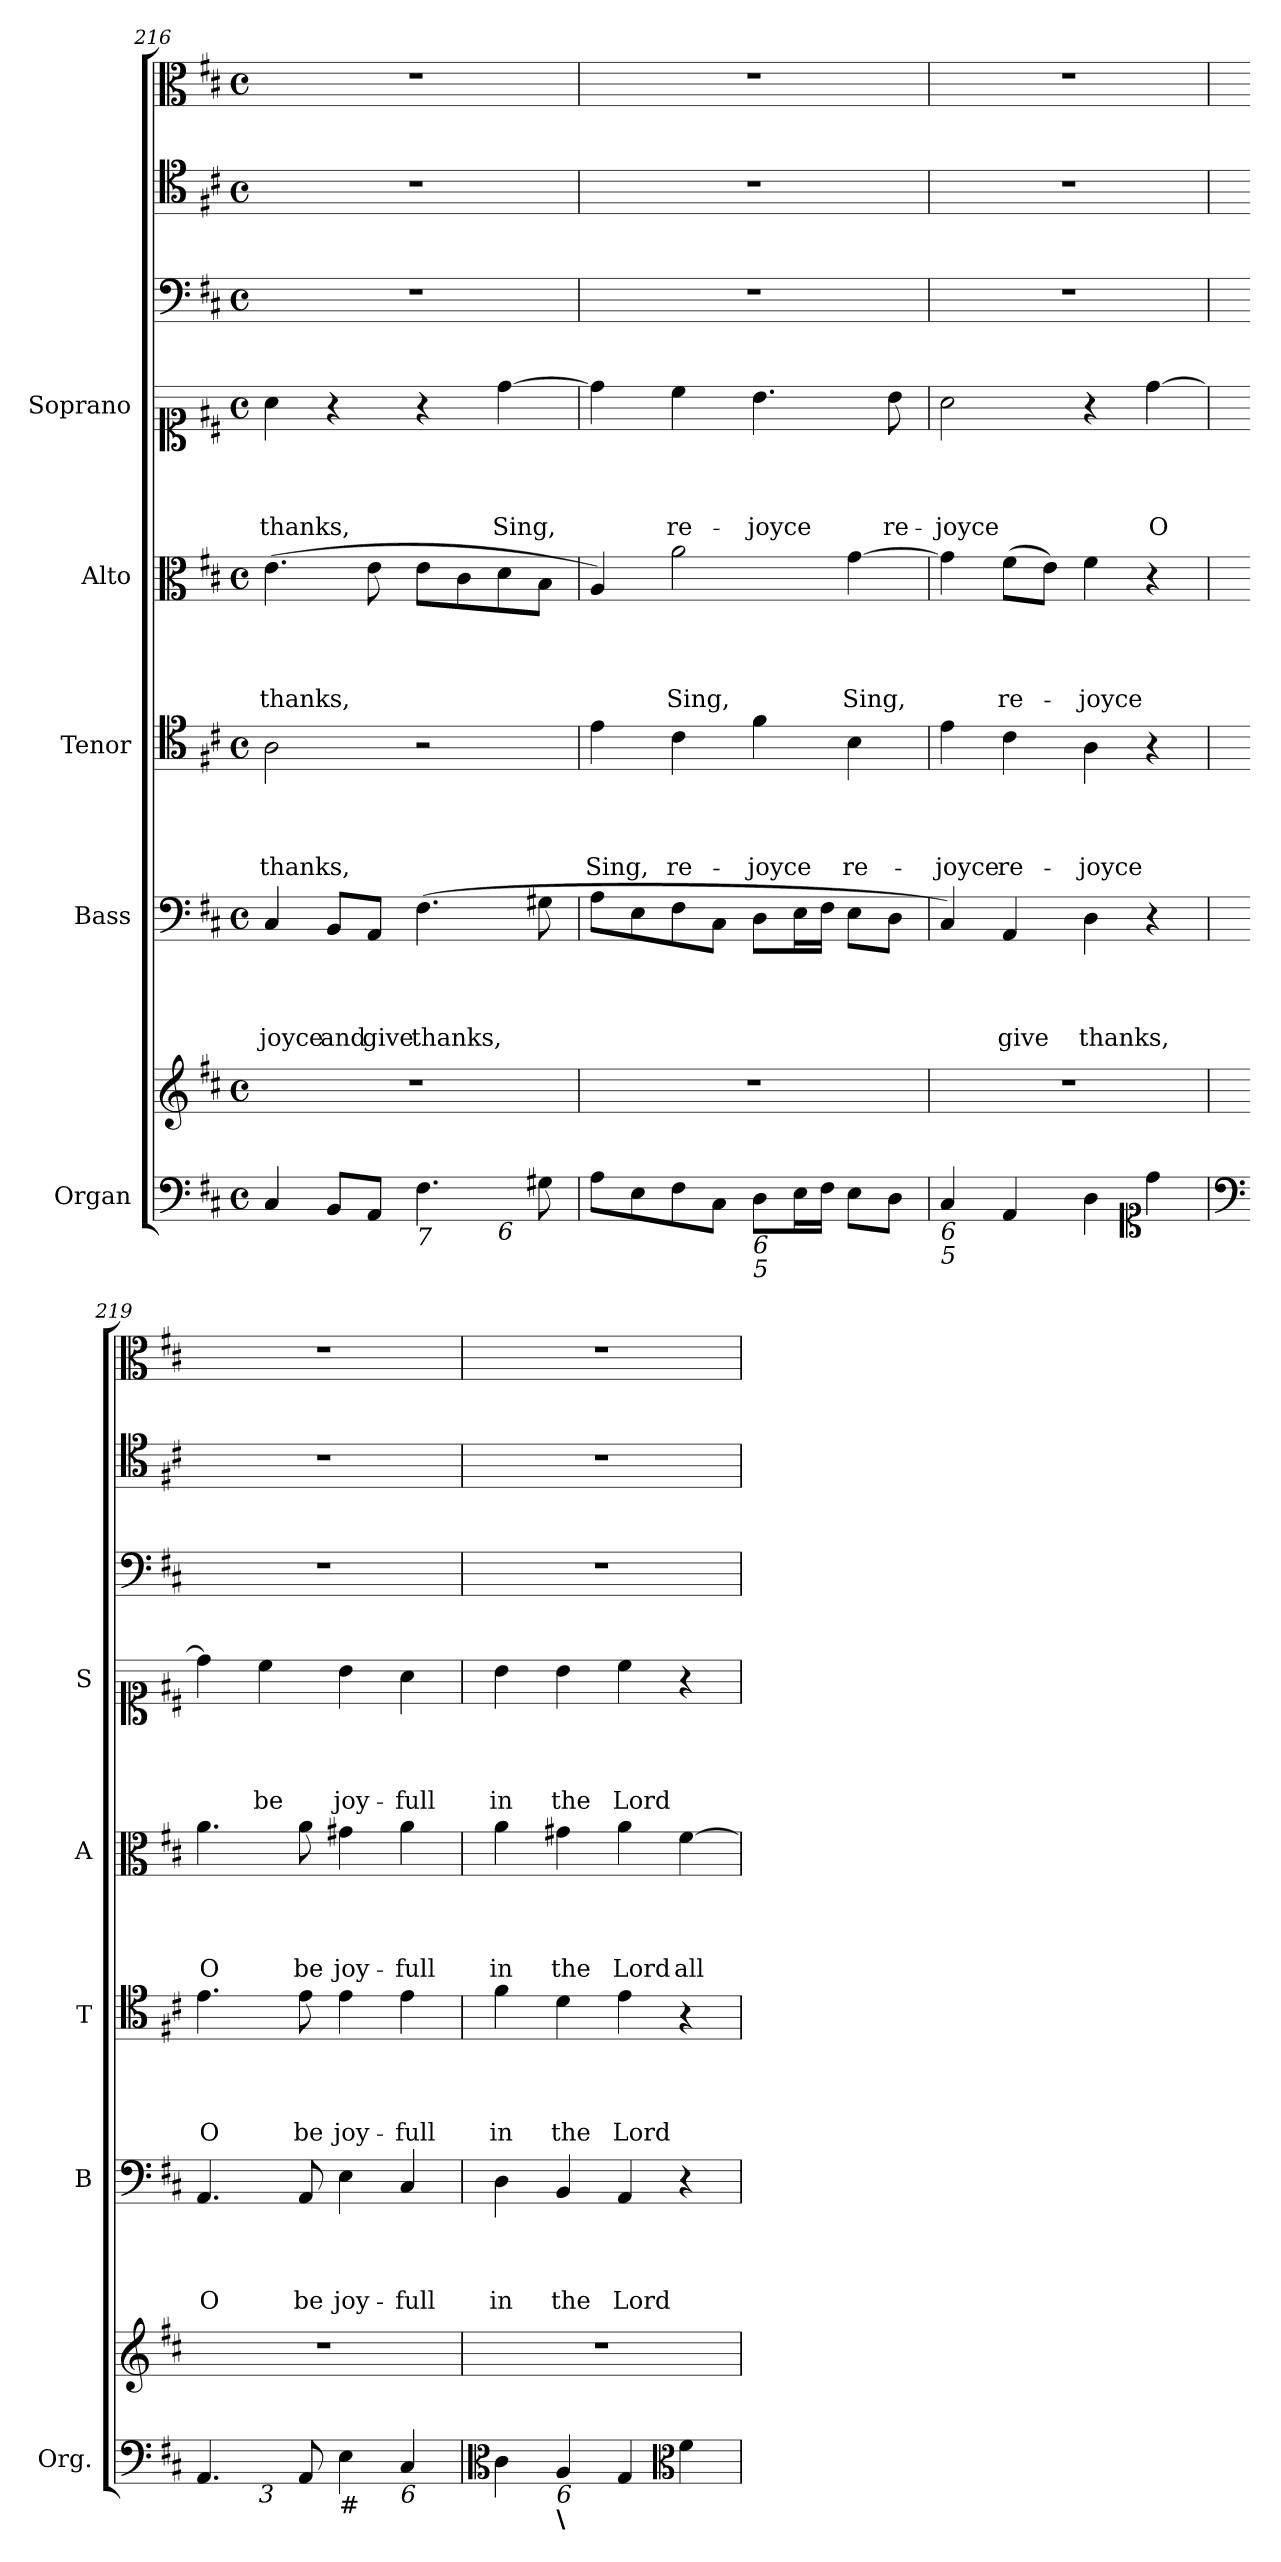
**kern	**kern	**kern	**text	**text	**text	**text	**kern	**text	**text	**text	**text	**kern	**text	**text	**text	**text	**kern	**text	**text	**text	**text	**kern	**kern	**kern
*part8	*part8	*part7	*part7	*part7	*part7	*part7	*part6	*part6	*part6	*part6	*part6	*part5	*part5	*part5	*part5	*part5	*part4	*part4	*part4	*part4	*part4	*part3	*part2	*part1
*staff9	*staff8	*staff7	*staff7	*staff7	*staff7	*staff7	*staff6	*staff6	*staff6	*staff6	*staff6	*staff5	*staff5	*staff5	*staff5	*staff5	*staff4	*staff4	*staff4	*staff4	*staff4	*staff3	*staff2	*staff1
*I"Organ	*	*I"Bass	*	*	*	*	*I"Tenor	*	*	*	*	*I"Alto	*	*	*	*	*I"Soprano	*	*	*	*	*	*	*
*I'Org.	*	*I'B	*	*	*	*	*I'T	*	*	*	*	*I'A	*	*	*	*	*I'S	*	*	*	*	*	*	*
*clefF4	*clefG2	*clefF4	*	*	*	*	*clefC4	*	*	*	*	*clefC3	*	*	*	*	*clefC1	*	*	*	*	*clefF4	*clefC4	*clefC3
*k[f#c#]	*k[f#c#]	*k[f#c#]	*	*	*	*	*k[f#c#]	*	*	*	*	*k[f#c#]	*	*	*	*	*k[f#c#]	*	*	*	*	*k[f#c#]	*k[f#c#]	*k[f#c#]
*D:	*D:	*D:	*	*	*	*	*D:	*	*	*	*	*D:	*	*	*	*	*D:	*	*	*	*	*D:	*D:	*D:
*M4/4	*M4/4	*M4/4	*	*	*	*	*M4/4	*	*	*	*	*M4/4	*	*	*	*	*M4/4	*	*	*	*	*M4/4	*M4/4	*M4/4
*met(c)	*met(c)	*met(c)	*	*	*	*	*met(c)	*	*	*	*	*met(c)	*	*	*	*	*met(c)	*	*	*	*	*met(c)	*met(c)	*met(c)
=216	=216	=216	=216	=216	=216	=216	=216	=216	=216	=216	=216	=216	=216	=216	=216	=216	=216	=216	=216	=216	=216	=216	=216	=216
!LO:TX:b:i:t=6	!	!	!	!	!	!	!	!	!	!	!	!	!	!	!	!	!	!	!	!	!	!	!	!
!	!	!	!	!	!	!LO:LY:b	!	!	!	!	!LO:LY:b	!	!	!	!	!LO:LY:b	!	!	!	!	!LO:LY:b	!	!	!
*^	*	*	*	*	*	*	*	*	*	*	*	*	*	*	*	*	*	*	*	*	*	*	*	*
4C#/	2.ryy	1r	4C#/	.	.	.	-joyce	2A\	.	.	.	thanks,	(>4.e\	.	.	.	thanks,	4a\	.	.	.	thanks,	1r	1r	1r
!	!	!	!	!	!	!	!LO:LY:b	!	!	!	!	!	!	!	!	!	!	!	!	!	!	!	!	!	!
8BB/L	.	.	8BB/L	.	.	.	and	.	.	.	.	.	.	.	.	.	.	4r	.	.	.	.	.	.	.
!	!	!	!	!	!	!	!LO:LY:b	!	!	!	!	!	!	!	!	!	!	!	!	!	!	!	!	!	!
8AA/J	.	.	8AA/J	.	.	.	give	.	.	.	.	.	8e\	.	.	.	.	.	.	.	.	.	.	.	.
!LO:TX:b:i:t=7	!	!	!	!	!	!	!	!	!	!	!	!	!	!	!	!	!	!	!	!	!	!	!	!	!
!	!	!	!	!	!	!	!LO:LY:b	!	!	!	!	!	!	!	!	!	!	!	!	!	!	!	!	!	!
4.F#\	.	.	(>4.F#\	.	.	.	thanks,	2r	.	.	.	.	8e\L	.	.	.	.	4r	.	.	.	.	.	.	.
.	.	.	.	.	.	.	.	.	.	.	.	.	8c#\	.	.	.	.	.	.	.	.	.	.	.	.
!	!LO:TX:b:i:t=6	!	!	!	!	!	!	!	!	!	!	!	!	!	!	!	!	!	!	!	!	!	!	!	!
!	!	!	!	!	!	!	!	!	!	!	!	!	!	!	!	!	!	!	!	!	!	!LO:LY:b	!	!	!
.	4ryy	.	.	.	.	.	.	.	.	.	.	.	8d\	.	.	.	.	[4dd\	.	.	.	Sing,	.	.	.
8G#X\	.	.	8G#X\	.	.	.	.	.	.	.	.	.	8B\J	.	.	.	.	.	.	.	.	.	.	.	.
=217	=217	=217	=217	=217	=217	=217	=217	=217	=217	=217	=217	=217	=217	=217	=217	=217	=217	=217	=217	=217	=217	=217	=217	=217	=217
!LO:TX:b:i:t=4	!	!	!	!	!	!	!	!	!	!	!	!	!	!	!	!	!	!	!	!	!	!	!	!	!
!	!	!	!	!	!	!	!	!	!	!	!	!LO:LY:b	!	!	!	!	!	!	!	!	!	!	!	!	!
*v	*v	*	*	*	*	*	*	*	*	*	*	*	*	*	*	*	*	*	*	*	*	*	*	*	*
8A\L	1r	8A\L	.	.	.	.	4e\	.	.	.	Sing,	4A/)	.	.	.	.	4dd\]	.	.	.	.	1r	1r	1r
8E\	.	8E\	.	.	.	.	.	.	.	.	.	.	.	.	.	.	.	.	.	.	.	.	.	.
!	!	!	!	!	!	!	!	!	!	!	!LO:LY:b	!	!	!	!	!LO:LY:b	!	!	!	!	!LO:LY:b	!	!	!
8F#\	.	8F#\	.	.	.	.	4c#\	.	.	.	re-	2a\	.	.	.	Sing,	4cc#\	.	.	.	re-	.	.	.
8C#\J	.	8C#\J	.	.	.	.	.	.	.	.	.	.	.	.	.	.	.	.	.	.	.	.	.	.
!LO:TX:b:i:t=6	!	!	!	!	!	!	!	!	!	!	!	!	!	!	!	!	!	!	!	!	!	!	!	!
!LO:TX:b:i:t=5	!	!	!	!	!	!	!	!	!	!	!	!	!	!	!	!	!	!	!	!	!	!	!	!
!	!	!	!	!	!	!	!	!	!	!	!LO:LY:b	!	!	!	!	!	!	!	!	!	!LO:LY:b	!	!	!
8D\L	.	8D\L	.	.	.	.	4f#\	.	.	.	-joyce	.	.	.	.	.	4.b\	.	.	.	-joyce	.	.	.
16E\L	.	16E\L	.	.	.	.	.	.	.	.	.	.	.	.	.	.	.	.	.	.	.	.	.	.
16F#\JJ	.	16F#\JJ	.	.	.	.	.	.	.	.	.	.	.	.	.	.	.	.	.	.	.	.	.	.
!	!	!	!	!	!	!	!	!	!	!	!LO:LY:b	!	!	!	!	!LO:LY:b	!	!	!	!	!	!	!	!
8E\L	.	8E\L	.	.	.	.	4B\	.	.	.	re-	[4g\	.	.	.	Sing,	.	.	.	.	.	.	.	.
!	!	!	!	!	!	!	!	!	!	!	!	!	!	!	!	!	!	!	!	!	!LO:LY:b	!	!	!
8D\J	.	8D\J	.	.	.	.	.	.	.	.	.	.	.	.	.	.	8b\	.	.	.	re-	.	.	.
=218	=218	=218	=218	=218	=218	=218	=218	=218	=218	=218	=218	=218	=218	=218	=218	=218	=218	=218	=218	=218	=218	=218	=218	=218
!LO:TX:b:i:t=6	!	!	!	!	!	!	!	!	!	!	!	!	!	!	!	!	!	!	!	!	!	!	!	!
!LO:TX:b:i:t=5	!	!	!	!	!	!	!	!	!	!	!	!	!	!	!	!	!	!	!	!	!	!	!	!
!	!	!	!	!	!	!	!	!	!	!	!LO:LY:b	!	!	!	!	!	!	!	!	!	!LO:LY:b	!	!	!
4C#/	1r	4C#/)	.	.	.	.	4e\	.	.	.	-joyce	4g\]	.	.	.	.	2a\	.	.	.	-joyce	1r	1r	1r
!	!	!	!	!	!	!LO:LY:b	!	!	!	!	!LO:LY:b	!	!	!	!	!LO:LY:b	!	!	!	!	!	!	!	!
4AA/	.	4AA/	.	.	.	give	4c#\	.	.	.	re-	(>8f#\L	.	.	.	re-	.	.	.	.	.	.	.	.
.	.	.	.	.	.	.	.	.	.	.	.	8e\J)	.	.	.	.	.	.	.	.	.	.	.	.
!	!	!	!	!	!	!LO:LY:b	!	!	!	!	!LO:LY:b	!	!	!	!	!LO:LY:b	!	!	!	!	!	!	!	!
4D\	.	4D\	.	.	.	thanks,	4A\	.	.	.	-joyce	4f#\	.	.	.	-joyce	4r	.	.	.	.	.	.	.
*clefC1	*	*	*	*	*	*	*	*	*	*	*	*	*	*	*	*	*	*	*	*	*	*	*	*
!	!	!	!	!	!	!	!	!	!	!	!	!	!	!	!	!	!	!	!	!	!LO:LY:b	!	!	!
4dd\	.	4r	.	.	.	.	4r	.	.	.	.	4r	.	.	.	.	[4dd\	.	.	.	O	.	.	.
!!LO:LB:g=z
=219	=219	=219	=219	=219	=219	=219	=219	=219	=219	=219	=219	=219	=219	=219	=219	=219	=219	=219	=219	=219	=219	=219	=219	=219
*clefF4	*	*	*	*	*	*	*	*	*	*	*	*	*	*	*	*	*	*	*	*	*	*	*	*
!LO:TX:b:i:t=4	!	!	!	!	!	!	!	!	!	!	!	!	!	!	!	!	!	!	!	!	!	!	!	!
!	!	!	!	!	!	!LO:LY:b	!	!	!	!	!LO:LY:b	!	!	!	!	!LO:LY:b	!	!	!	!	!	!	!	!
*^	*	*	*	*	*	*	*	*	*	*	*	*	*	*	*	*	*	*	*	*	*	*	*	*
4.AA/	4ryy	1r	4.AA/	.	.	.	O	4.e\	.	.	.	O	4.a\	.	.	.	O	4dd\]	.	.	.	.	1r	1r	1r
!	!LO:TX:b:i:t=3	!	!	!	!	!	!	!	!	!	!	!	!	!	!	!	!	!	!	!	!	!	!	!	!
!	!	!	!	!	!	!	!	!	!	!	!	!	!	!	!	!	!	!	!	!	!	!LO:LY:b	!	!	!
.	2.ryy	.	.	.	.	.	.	.	.	.	.	.	.	.	.	.	.	4cc#\	.	.	.	be	.	.	.
!	!	!	!	!	!	!	!LO:LY:b	!	!	!	!	!LO:LY:b	!	!	!	!	!LO:LY:b	!	!	!	!	!	!	!	!
8AA/	.	.	8AA/	.	.	.	be	8e\	.	.	.	be	8a\	.	.	.	be	.	.	.	.	.	.	.	.
!LO:TX:b:t=#	!	!	!	!	!	!	!	!	!	!	!	!	!	!	!	!	!	!	!	!	!	!	!	!	!
!	!	!	!	!	!	!	!LO:LY:b	!	!	!	!	!LO:LY:b	!	!	!	!	!LO:LY:b	!	!	!	!	!LO:LY:b	!	!	!
4E\	.	.	4E\	.	.	.	joy-	4e\	.	.	.	joy-	4g#X\	.	.	.	joy-	4b\	.	.	.	joy-	.	.	.
!LO:TX:b:i:t=6	!	!	!	!	!	!	!	!	!	!	!	!	!	!	!	!	!	!	!	!	!	!	!	!	!
!	!	!	!	!	!	!	!LO:LY:b	!	!	!	!	!LO:LY:b	!	!	!	!	!LO:LY:b	!	!	!	!	!LO:LY:b	!	!	!
4C#/	.	.	4C#/	.	.	.	-full	4e\	.	.	.	-full	4a\	.	.	.	-full	4a\	.	.	.	-full	.	.	.
=220	=220	=220	=220	=220	=220	=220	=220	=220	=220	=220	=220	=220	=220	=220	=220	=220	=220	=220	=220	=220	=220	=220	=220	=220	=220
!LO:TX:b:i:t=6	!	!	!	!	!	!	!	!	!	!	!	!	!	!	!	!	!	!	!	!	!	!	!	!	!
!LO:TX:b:i:t=5	!	!	!	!	!	!	!	!	!	!	!	!	!	!	!	!	!	!	!	!	!	!	!	!	!
!	!	!	!	!	!	!	!LO:LY:b	!	!	!	!	!LO:LY:b	!	!	!	!	!LO:LY:b	!	!	!	!	!LO:LY:b	!	!	!
*v	*v	*	*	*	*	*	*	*	*	*	*	*	*	*	*	*	*	*	*	*	*	*	*	*	*
4D\	1r	4D\	.	.	.	in	4f#\	.	.	.	in	4a\	.	.	.	in	4b\	.	.	.	in	1r	1r	1r
!LO:TX:b:i:t=6	!	!	!	!	!	!	!	!	!	!	!	!	!	!	!	!	!	!	!	!	!	!	!	!
!LO:TX:b:B:t=\	!	!	!	!	!	!	!	!	!	!	!	!	!	!	!	!	!	!	!	!	!	!	!	!
!	!	!	!	!	!	!LO:LY:b	!	!	!	!	!LO:LY:b	!	!	!	!	!LO:LY:b	!	!	!	!	!LO:LY:b	!	!	!
4BB/	.	4BB/	.	.	.	the	4d\	.	.	.	the	4g#X\	.	.	.	the	4b\	.	.	.	the	.	.	.
!	!	!	!	!	!	!LO:LY:b	!	!	!	!	!LO:LY:b	!	!	!	!	!LO:LY:b	!	!	!	!	!LO:LY:b	!	!	!
4AA/	.	4AA/	.	.	.	Lord	4e\	.	.	.	Lord	4a\	.	.	.	Lord	4cc#\	.	.	.	Lord	.	.	.
*clefC3	*	*	*	*	*	*	*	*	*	*	*	*	*	*	*	*	*	*	*	*	*	*	*	*
!	!	!	!	!	!	!	!	!	!	!	!	!	!	!	!	!LO:LY:b	!	!	!	!	!	!	!	!
4f#\	.	4r	.	.	.	.	4r	.	.	.	.	[4f#\	.	.	.	all	4r	.	.	.	.	.	.	.
=	=	=	=	=	=	=	=	=	=	=	=	=	=	=	=	=	=	=	=	=	=	=	=	=
*-	*-	*-	*-	*-	*-	*-	*-	*-	*-	*-	*-	*-	*-	*-	*-	*-	*-	*-	*-	*-	*-	*-	*-	*-
